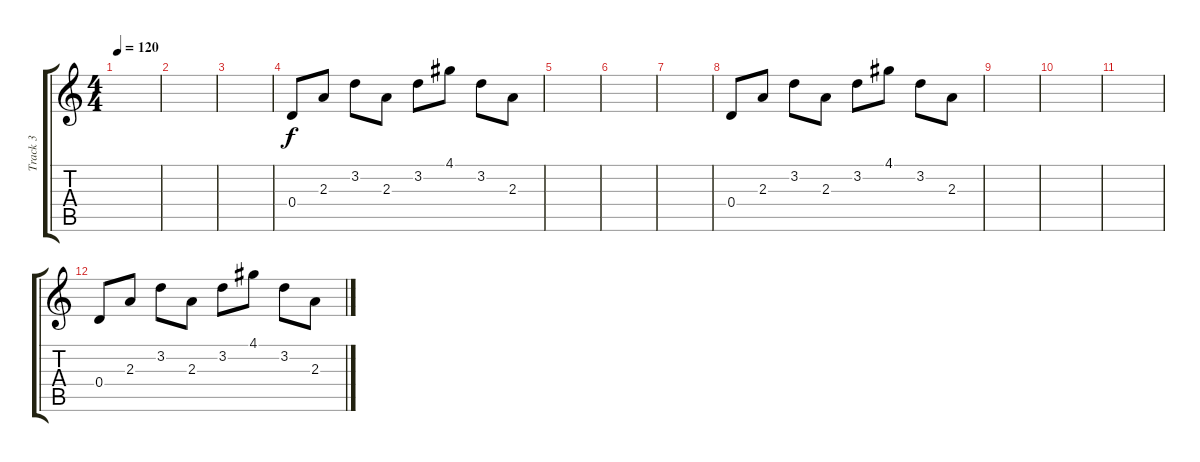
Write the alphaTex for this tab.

\track ("Track 3" "Track 3") {instrument acousticguitarnylon}
\staff {score tabs}
\tuning (E4 B3 G3 D3 A2 E2) {hide}
\ts (4 4)
\tempo 120
\clef g2
\ks c
|
|
|
0.4.8 2.3.8 3.2.8 2.3.8 3.2.8 4.1.8 3.2.8 2.3.8 |
|
|
|
0.4.8 2.3.8 3.2.8 2.3.8 3.2.8 4.1.8 3.2.8 2.3.8 |
|
|
|
0.4.8 2.3.8 3.2.8 2.3.8 3.2.8 4.1.8 3.2.8 2.3.8
